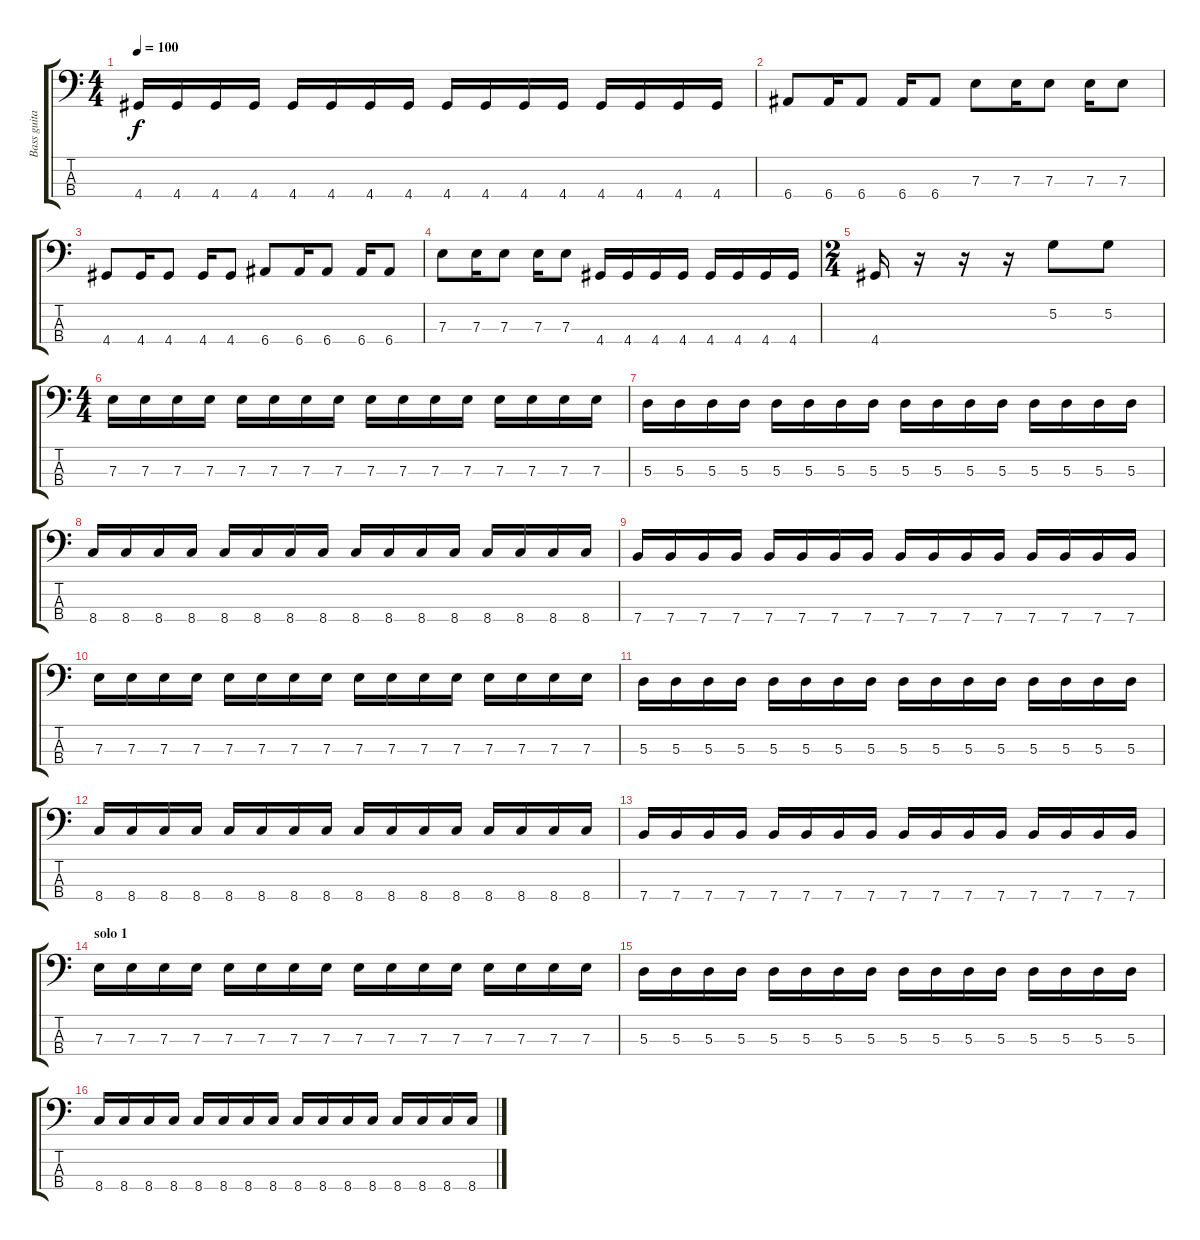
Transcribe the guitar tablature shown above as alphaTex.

\track ("Bass guitar" "Bass guita") {instrument electricbasspick}
\staff {score tabs}
\tuning (G2 D2 A1 E1) {hide}
\ts (4 4)
\tempo 100
\clef f4
\ks c
4.4.16{dy f} 4.4.16 4.4.16 4.4.16 4.4.16 4.4.16 4.4.16 4.4.16 4.4.16 4.4.16 4.4.16 4.4.16 4.4.16 4.4.16 4.4.16 4.4.16 |
6.4.8 6.4.16 6.4.8 6.4.16 6.4.8 7.3.8 7.3.16 7.3.8 7.3.16 7.3.8 |
4.4.8 4.4.16 4.4.8 4.4.16 4.4.8 6.4.8 6.4.16 6.4.8 6.4.16 6.4.8 |
7.3.8 7.3.16 7.3.8 7.3.16 7.3.8 4.4.16 4.4.16 4.4.16 4.4.16 4.4.16 4.4.16 4.4.16 4.4.16 |
\ts (2 4)
4.4.16 r.16 r.16 r.16 5.2.8 5.2.8 |
\ts (4 4)
7.3.16 7.3.16 7.3.16 7.3.16 7.3.16 7.3.16 7.3.16 7.3.16 7.3.16 7.3.16 7.3.16 7.3.16 7.3.16 7.3.16 7.3.16 7.3.16 |
5.3.16 5.3.16 5.3.16 5.3.16 5.3.16 5.3.16 5.3.16 5.3.16 5.3.16 5.3.16 5.3.16 5.3.16 5.3.16 5.3.16 5.3.16 5.3.16 |
8.4.16 8.4.16 8.4.16 8.4.16 8.4.16 8.4.16 8.4.16 8.4.16 8.4.16 8.4.16 8.4.16 8.4.16 8.4.16 8.4.16 8.4.16 8.4.16 |
7.4.16 7.4.16 7.4.16 7.4.16 7.4.16 7.4.16 7.4.16 7.4.16 7.4.16 7.4.16 7.4.16 7.4.16 7.4.16 7.4.16 7.4.16 7.4.16 |
7.3.16 7.3.16 7.3.16 7.3.16 7.3.16 7.3.16 7.3.16 7.3.16 7.3.16 7.3.16 7.3.16 7.3.16 7.3.16 7.3.16 7.3.16 7.3.16 |
5.3.16 5.3.16 5.3.16 5.3.16 5.3.16 5.3.16 5.3.16 5.3.16 5.3.16 5.3.16 5.3.16 5.3.16 5.3.16 5.3.16 5.3.16 5.3.16 |
8.4.16 8.4.16 8.4.16 8.4.16 8.4.16 8.4.16 8.4.16 8.4.16 8.4.16 8.4.16 8.4.16 8.4.16 8.4.16 8.4.16 8.4.16 8.4.16 |
7.4.16 7.4.16 7.4.16 7.4.16 7.4.16 7.4.16 7.4.16 7.4.16 7.4.16 7.4.16 7.4.16 7.4.16 7.4.16 7.4.16 7.4.16 7.4.16 |
\section ("" "solo 1")
7.3.16 7.3.16 7.3.16 7.3.16 7.3.16 7.3.16 7.3.16 7.3.16 7.3.16 7.3.16 7.3.16 7.3.16 7.3.16 7.3.16 7.3.16 7.3.16 |
5.3.16 5.3.16 5.3.16 5.3.16 5.3.16 5.3.16 5.3.16 5.3.16 5.3.16 5.3.16 5.3.16 5.3.16 5.3.16 5.3.16 5.3.16 5.3.16 |
8.4.16 8.4.16 8.4.16 8.4.16 8.4.16 8.4.16 8.4.16 8.4.16 8.4.16 8.4.16 8.4.16 8.4.16 8.4.16 8.4.16 8.4.16 8.4.16
